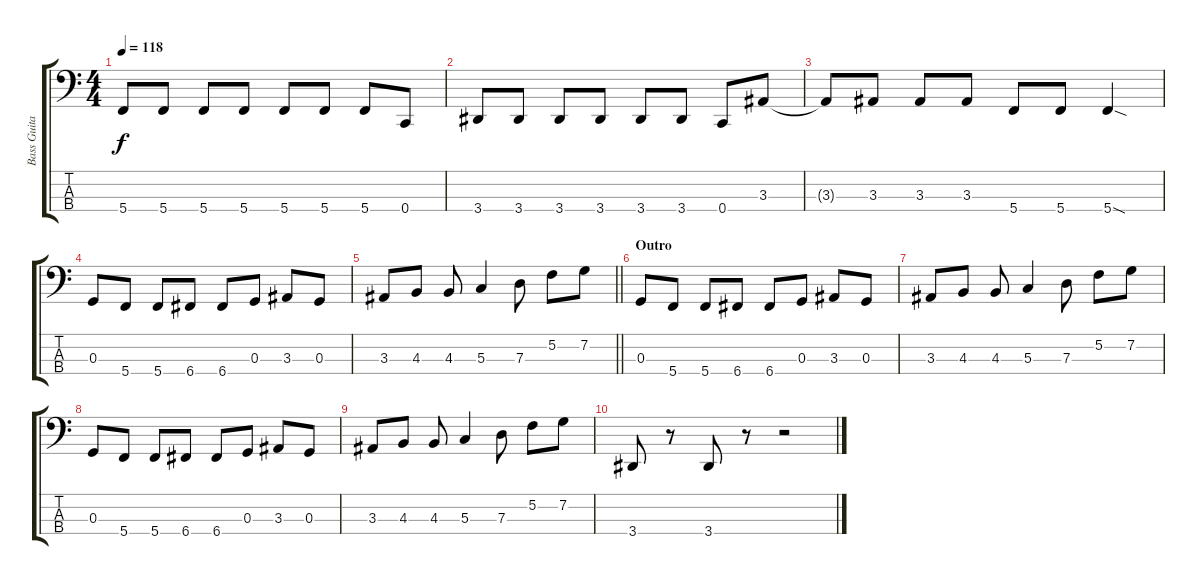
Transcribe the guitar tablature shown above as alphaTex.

\track ("Bass Guitar (John Lawhon)" "Bass Guita") {instrument electricbassfinger}
\staff {score tabs}
\tuning (F2 C2 G1 C1) {hide}
\ts (4 4)
\tempo 118
\clef f4
\ks c
5.4{t}.8{dy f} 5.4.8 5.4.8 5.4.8 5.4.8 5.4.8 5.4.8 0.4.8 |
3.4.8 3.4.8 3.4.8 3.4.8 3.4.8 3.4.8 0.4.8 3.3.8 |
3.3{t}.8 3.3.8 3.3.8 3.3.8 5.4.8 5.4.8 5.4{sod}.4 |
0.3.8 5.4.8 5.4.8 6.4.8 6.4.8 0.3.8 3.3.8 0.3.8 |
\barLineRight lightlight
3.3.8 4.3.8 4.3.8 5.3.4 7.3.8 5.2.8 7.2.8 |
\section ("" "Outro")
0.3.8 5.4.8 5.4.8 6.4.8 6.4.8 0.3.8 3.3.8 0.3.8 |
3.3.8 4.3.8 4.3.8 5.3.4 7.3.8 5.2.8 7.2.8 |
0.3.8 5.4.8 5.4.8 6.4.8 6.4.8 0.3.8 3.3.8 0.3.8 |
3.3.8 4.3.8 4.3.8 5.3.4 7.3.8 5.2.8 7.2.8 |
3.4.8 r.8 3.4.8 r.8 r.2
